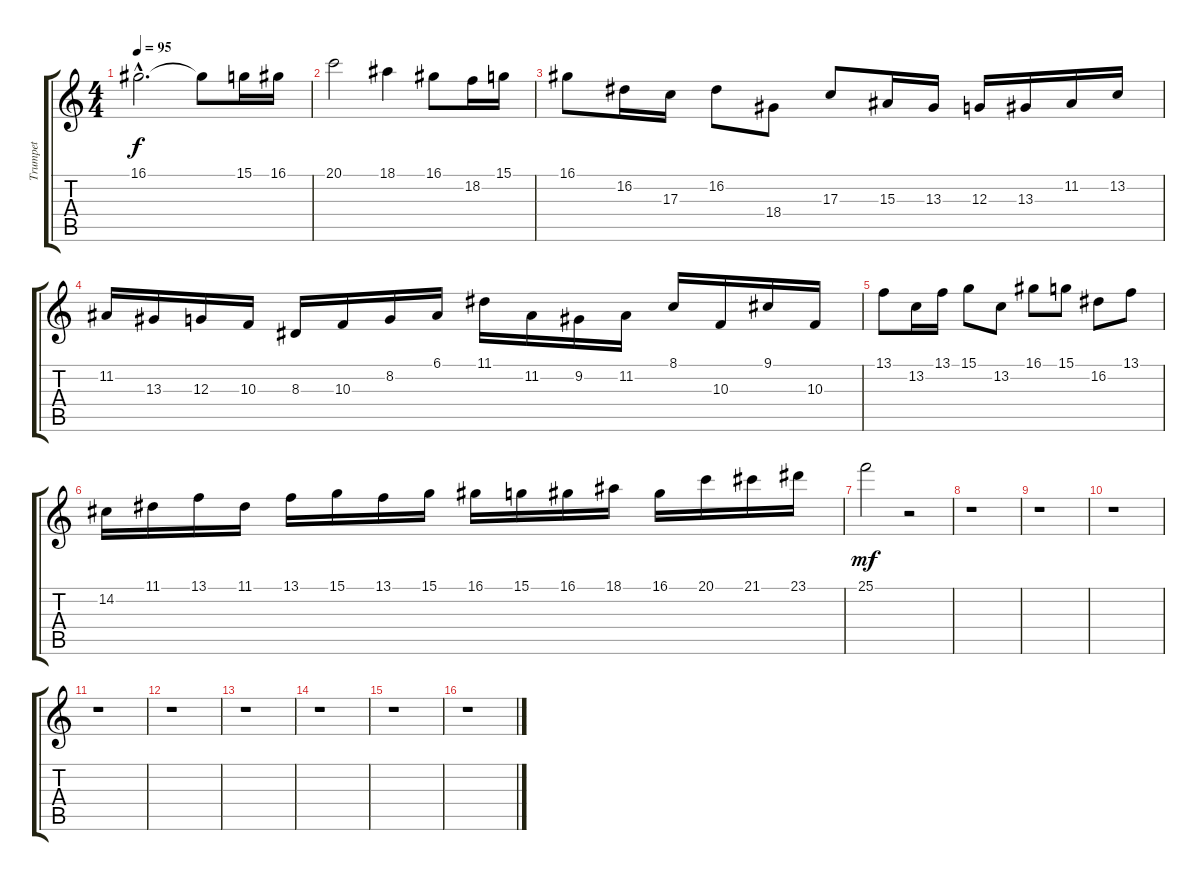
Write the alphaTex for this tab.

\track ("Trumpet" "Trumpet") {instrument trumpet}
\staff {score tabs}
\tuning (E4 B3 G3 D3 A2 E2) {hide}
\ts (4 4)
\tempo 95
\clef g2
\ks c
16.1{hac}.2{d dy f} 16.1{t}.8 15.1.16 16.1.16 |
20.1.2 18.1.4 16.1.8 18.2.16 15.1.16 |
16.1.8 16.2.16 17.3.16 16.2.8 18.4.8 17.3.8 15.3.16 13.3.16 12.3.16 13.3.16 11.2.16 13.2.16 |
11.2.16 13.3.16 12.3.16 10.3.16 8.3.16 10.3.16 8.2.16 6.1.16 11.1.16 11.2.16 9.2.16 11.2.16 8.1.16 10.3.16 9.1.16 10.3.16 |
13.1.8 13.2.16 13.1.16 15.1.8 13.2.8 16.1.8 15.1.8 16.2.8 13.1.8 |
14.2.16 11.1.16 13.1.16 11.1.16 13.1.16 15.1.16 13.1.16 15.1.16 16.1.16 15.1.16 16.1.16 18.1.16 16.1.16 20.1.16 21.1.16 23.1.16 |
25.1.2{dy mf} r.2 |
r.1 |
r.1 |
r.1 |
r.1 |
r.1 |
r.1 |
r.1 |
r.1 |
r.1
